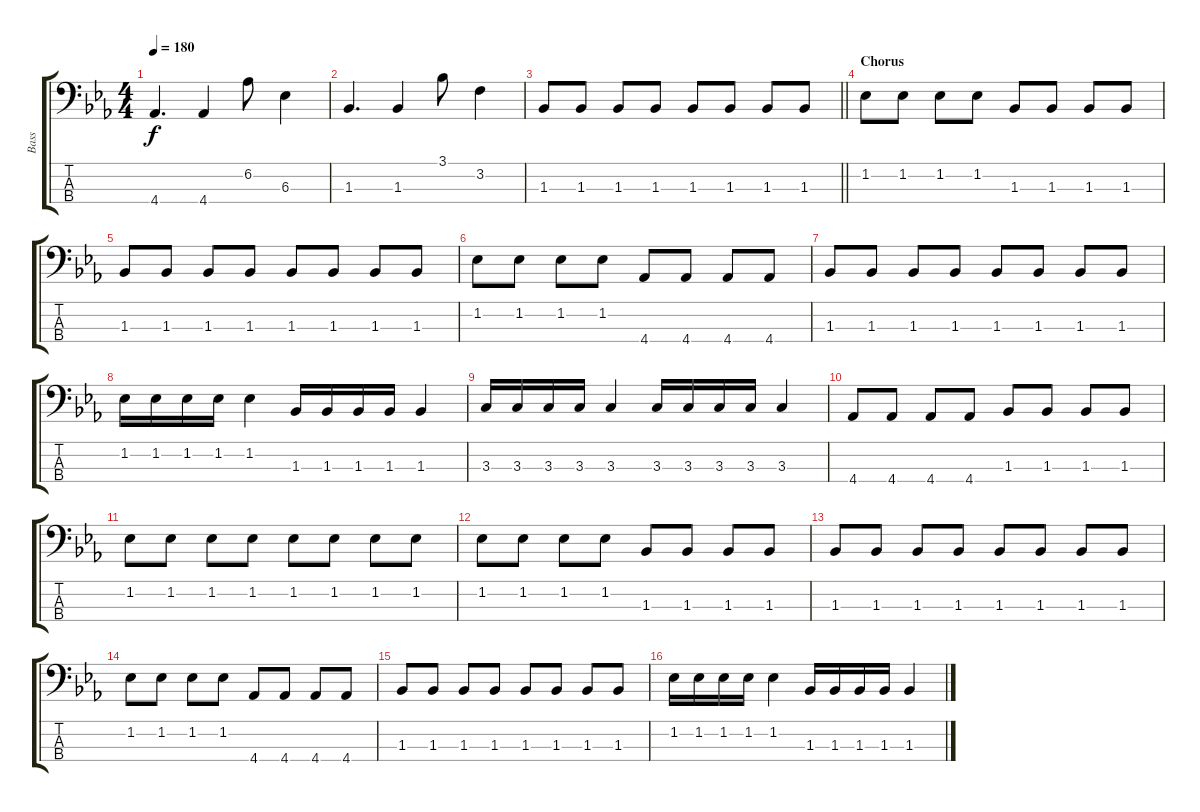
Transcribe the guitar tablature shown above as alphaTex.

\track ("Bass" "Bass") {instrument electricbassfinger}
\staff {score tabs}
\tuning (G2 D2 A1 E1) {hide}
\ts (4 4)
\tempo 180
\clef f4
\ks eb
4.4.4{d dy f} 4.4.4 6.2.8 6.3.4 |
1.3.4{d} 1.3.4 3.1.8 3.2.4 |
\barLineRight lightlight
1.3.8 1.3.8 1.3.8 1.3.8 1.3.8 1.3.8 1.3.8 1.3.8 |
\section ("" "Chorus")
1.2.8 1.2.8 1.2.8 1.2.8 1.3.8 1.3.8 1.3.8 1.3.8 |
1.3.8 1.3.8 1.3.8 1.3.8 1.3.8 1.3.8 1.3.8 1.3.8 |
1.2.8 1.2.8 1.2.8 1.2.8 4.4.8 4.4.8 4.4.8 4.4.8 |
1.3.8 1.3.8 1.3.8 1.3.8 1.3.8 1.3.8 1.3.8 1.3.8 |
1.2.16 1.2.16 1.2.16 1.2.16 1.2.4 1.3.16 1.3.16 1.3.16 1.3.16 1.3.4 |
3.3.16 3.3.16 3.3.16 3.3.16 3.3.4 3.3.16 3.3.16 3.3.16 3.3.16 3.3.4 |
4.4.8 4.4.8 4.4.8 4.4.8 1.3.8 1.3.8 1.3.8 1.3.8 |
1.2.8 1.2.8 1.2.8 1.2.8 1.2.8 1.2.8 1.2.8 1.2.8 |
1.2.8 1.2.8 1.2.8 1.2.8 1.3.8 1.3.8 1.3.8 1.3.8 |
1.3.8 1.3.8 1.3.8 1.3.8 1.3.8 1.3.8 1.3.8 1.3.8 |
1.2.8 1.2.8 1.2.8 1.2.8 4.4.8 4.4.8 4.4.8 4.4.8 |
1.3.8 1.3.8 1.3.8 1.3.8 1.3.8 1.3.8 1.3.8 1.3.8 |
1.2.16 1.2.16 1.2.16 1.2.16 1.2.4 1.3.16 1.3.16 1.3.16 1.3.16 1.3.4
